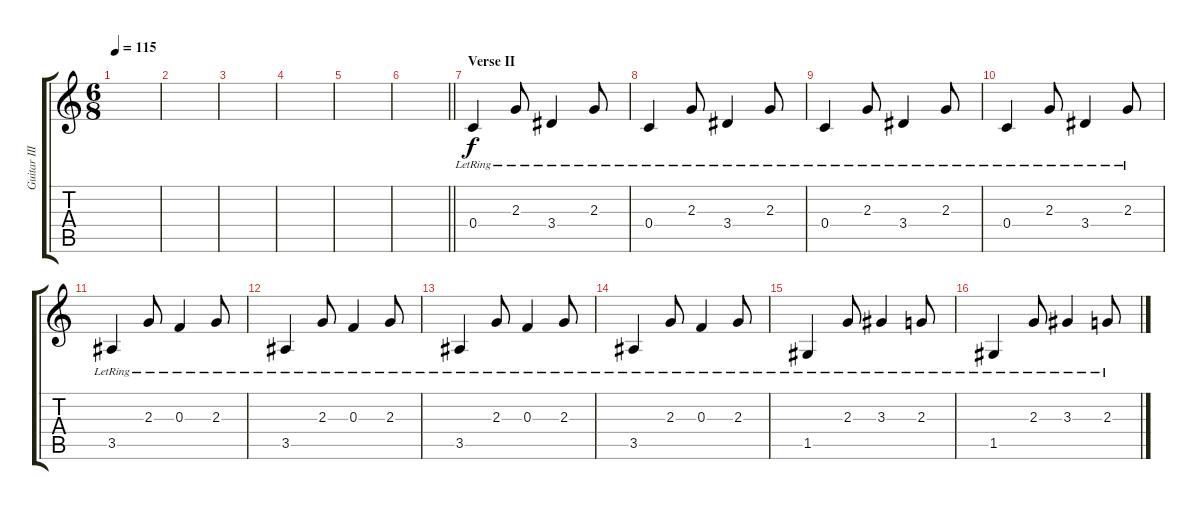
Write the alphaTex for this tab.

\track ("Guitar III" "Guitar III") {instrument electricguitarclean}
\staff {score tabs}
\tuning (D4 A3 F3 C3 G2 C2) {hide}
\ts (6 8)
\tempo 115
\clef g2
\ks c
|
|
|
|
|
\barLineRight lightlight
|
\section ("" "Verse II")
0.4{lr}.4{volume 12} 2.3{lr}.8 3.4{lr}.4 2.3{lr}.8 |
0.4{lr}.4 2.3{lr}.8 3.4{lr}.4 2.3{lr}.8 |
0.4{lr}.4 2.3{lr}.8 3.4{lr}.4 2.3{lr}.8 |
0.4{lr}.4 2.3{lr}.8 3.4{lr}.4 2.3{lr}.8 |
3.5{lr}.4 2.3{lr}.8 0.3{lr}.4 2.3{lr}.8 |
3.5{lr}.4 2.3{lr}.8 0.3{lr}.4 2.3{lr}.8 |
3.5{lr}.4 2.3{lr}.8 0.3{lr}.4 2.3{lr}.8 |
3.5{lr}.4 2.3{lr}.8 0.3{lr}.4 2.3{lr}.8 |
1.5{lr}.4 2.3{lr}.8 3.3{lr}.4 2.3{lr}.8 |
1.5{lr}.4 2.3{lr}.8 3.3{lr}.4 2.3{lr}.8
